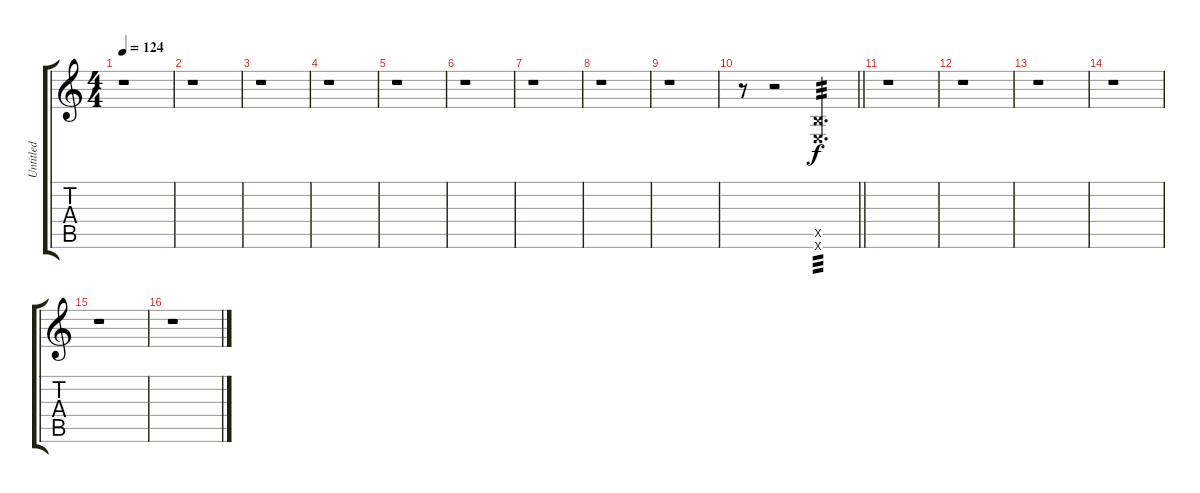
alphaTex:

\track ("Untitled" "Untitled") {instrument guitarfretnoise}
\staff {score tabs}
\tuning (Eb4 Bb3 Gb3 Db3 Ab2 Eb2) {hide}
\ts (4 4)
\tempo 124
\clef g2
\ks c
r.1{dy f} |
r.1 |
r.1 |
r.1 |
r.1 |
r.1 |
r.1 |
r.1 |
r.1 |
\barLineRight lightlight
r.8 r.2 (15.5{x} 13.6{x}).4{d tp 3} |
r.1 |
r.1 |
r.1 |
r.1 |
r.1 |
r.1
